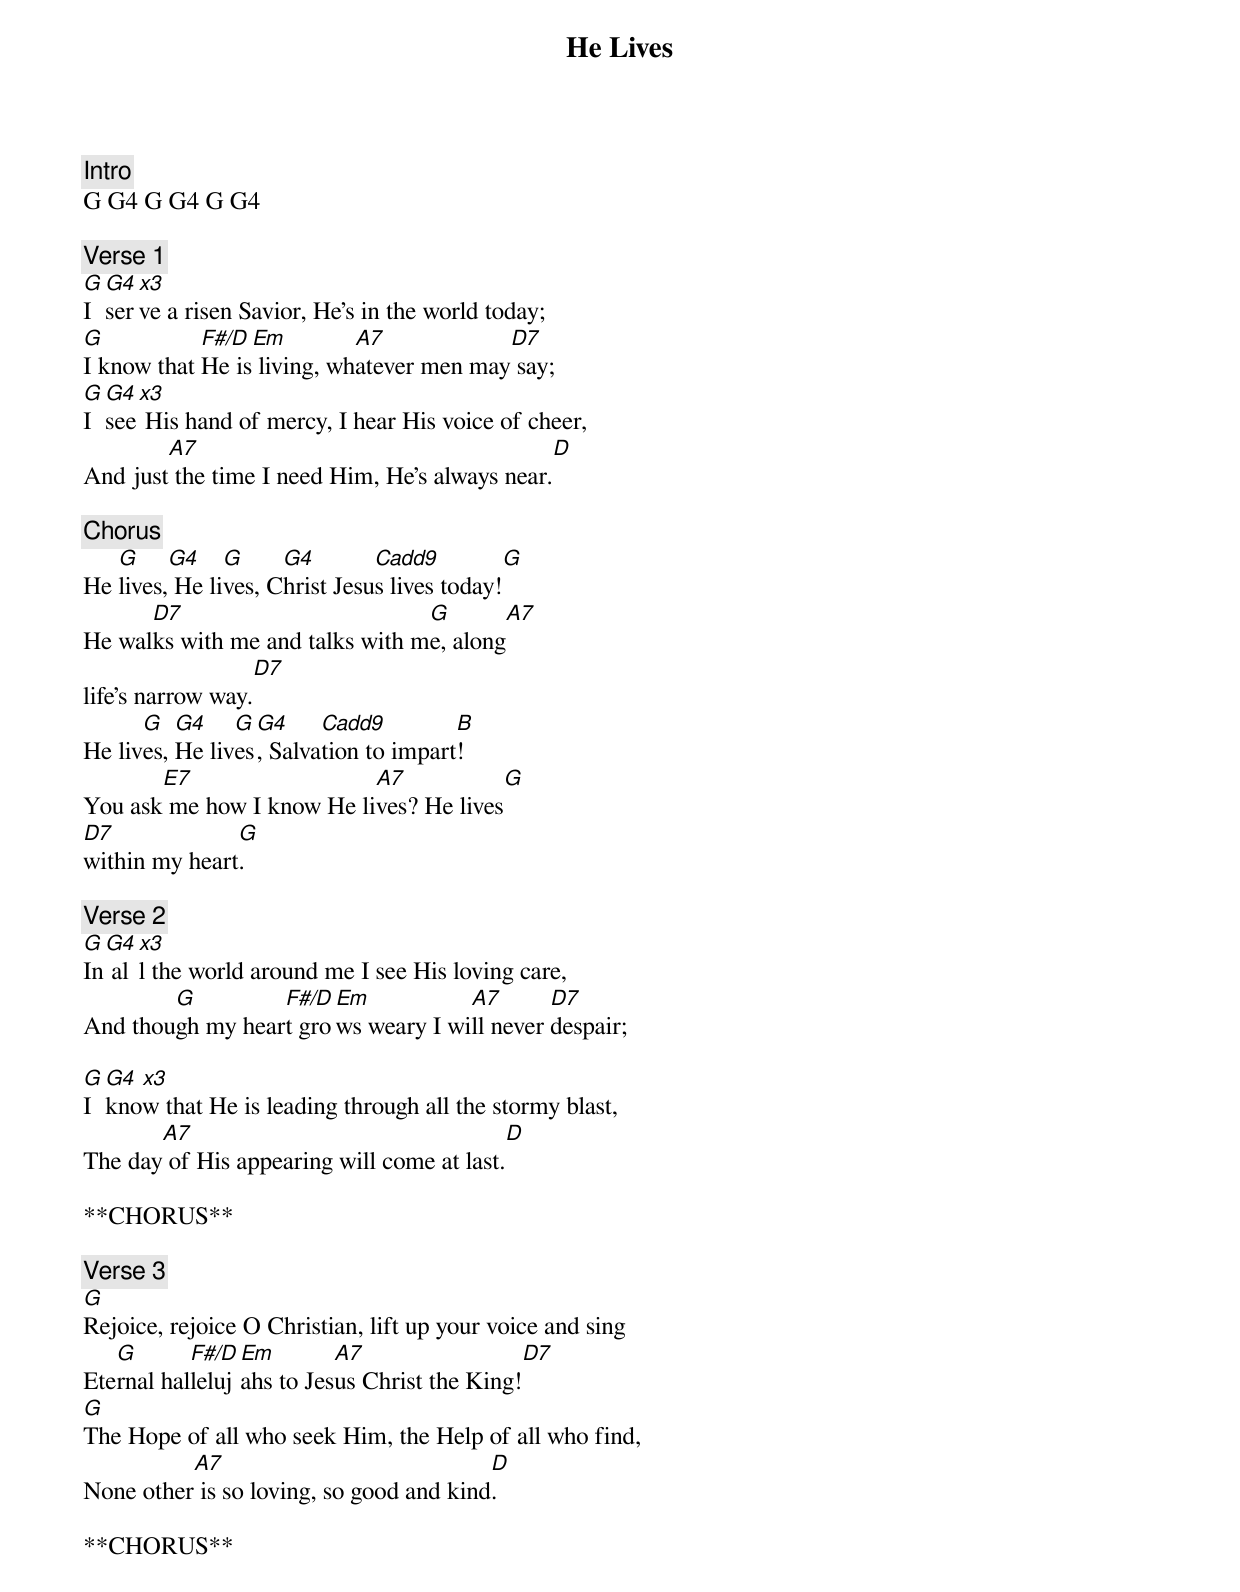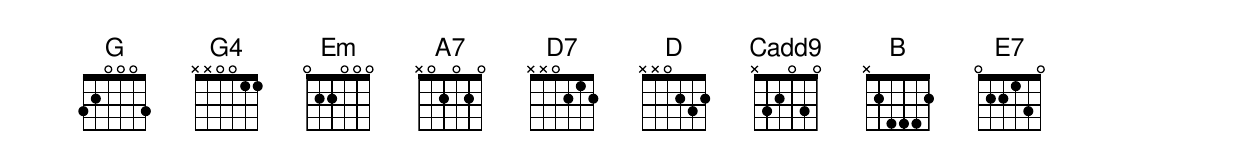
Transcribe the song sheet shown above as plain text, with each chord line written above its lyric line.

He Lives

[Intro]
G G4 G G4 G G4

[Verse 1]
G G4 x3
I serve a risen Savior, He's in the world today;
G           F#/D Em         A7            D7
I know that He is living, whatever men may say;
G G4 x3
I see His hand of mercy, I hear His voice of cheer,
        A7                                           D
And just the time I need Him, He's always near.

[Chorus]
   G     G4    G     G4        Cadd9           G
He lives, He lives, Christ Jesus lives today!
      D7                         G                       A7
He walks with me and talks with me, along
                    D7
life's narrow way.
      G   G4    G G4     Cadd9         B
He lives, He lives, Salvation to impart!
       E7                  A7                           G
You ask me how I know He lives? He lives
D7             G
within my heart.

[Verse 2]
G G4 x3
In all the world around me I see His loving care,
        G         F#/D Em           A7       D7
And though my heart grows weary I will never despair;

G G4 x3
I know that He is leading through all the stormy blast,
       A7                                    D
The day of His appearing will come at last.

**CHORUS**

[Verse 3]
G
Rejoice, rejoice O Christian, lift up your voice and sing
   G       F#/D Em        A7                      D7
Eternal hallelujahs to Jesus Christ the King!
G
The Hope of all who seek Him, the Help of all who find,
          A7                             D
None other is so loving, so good and kind.

**CHORUS**
